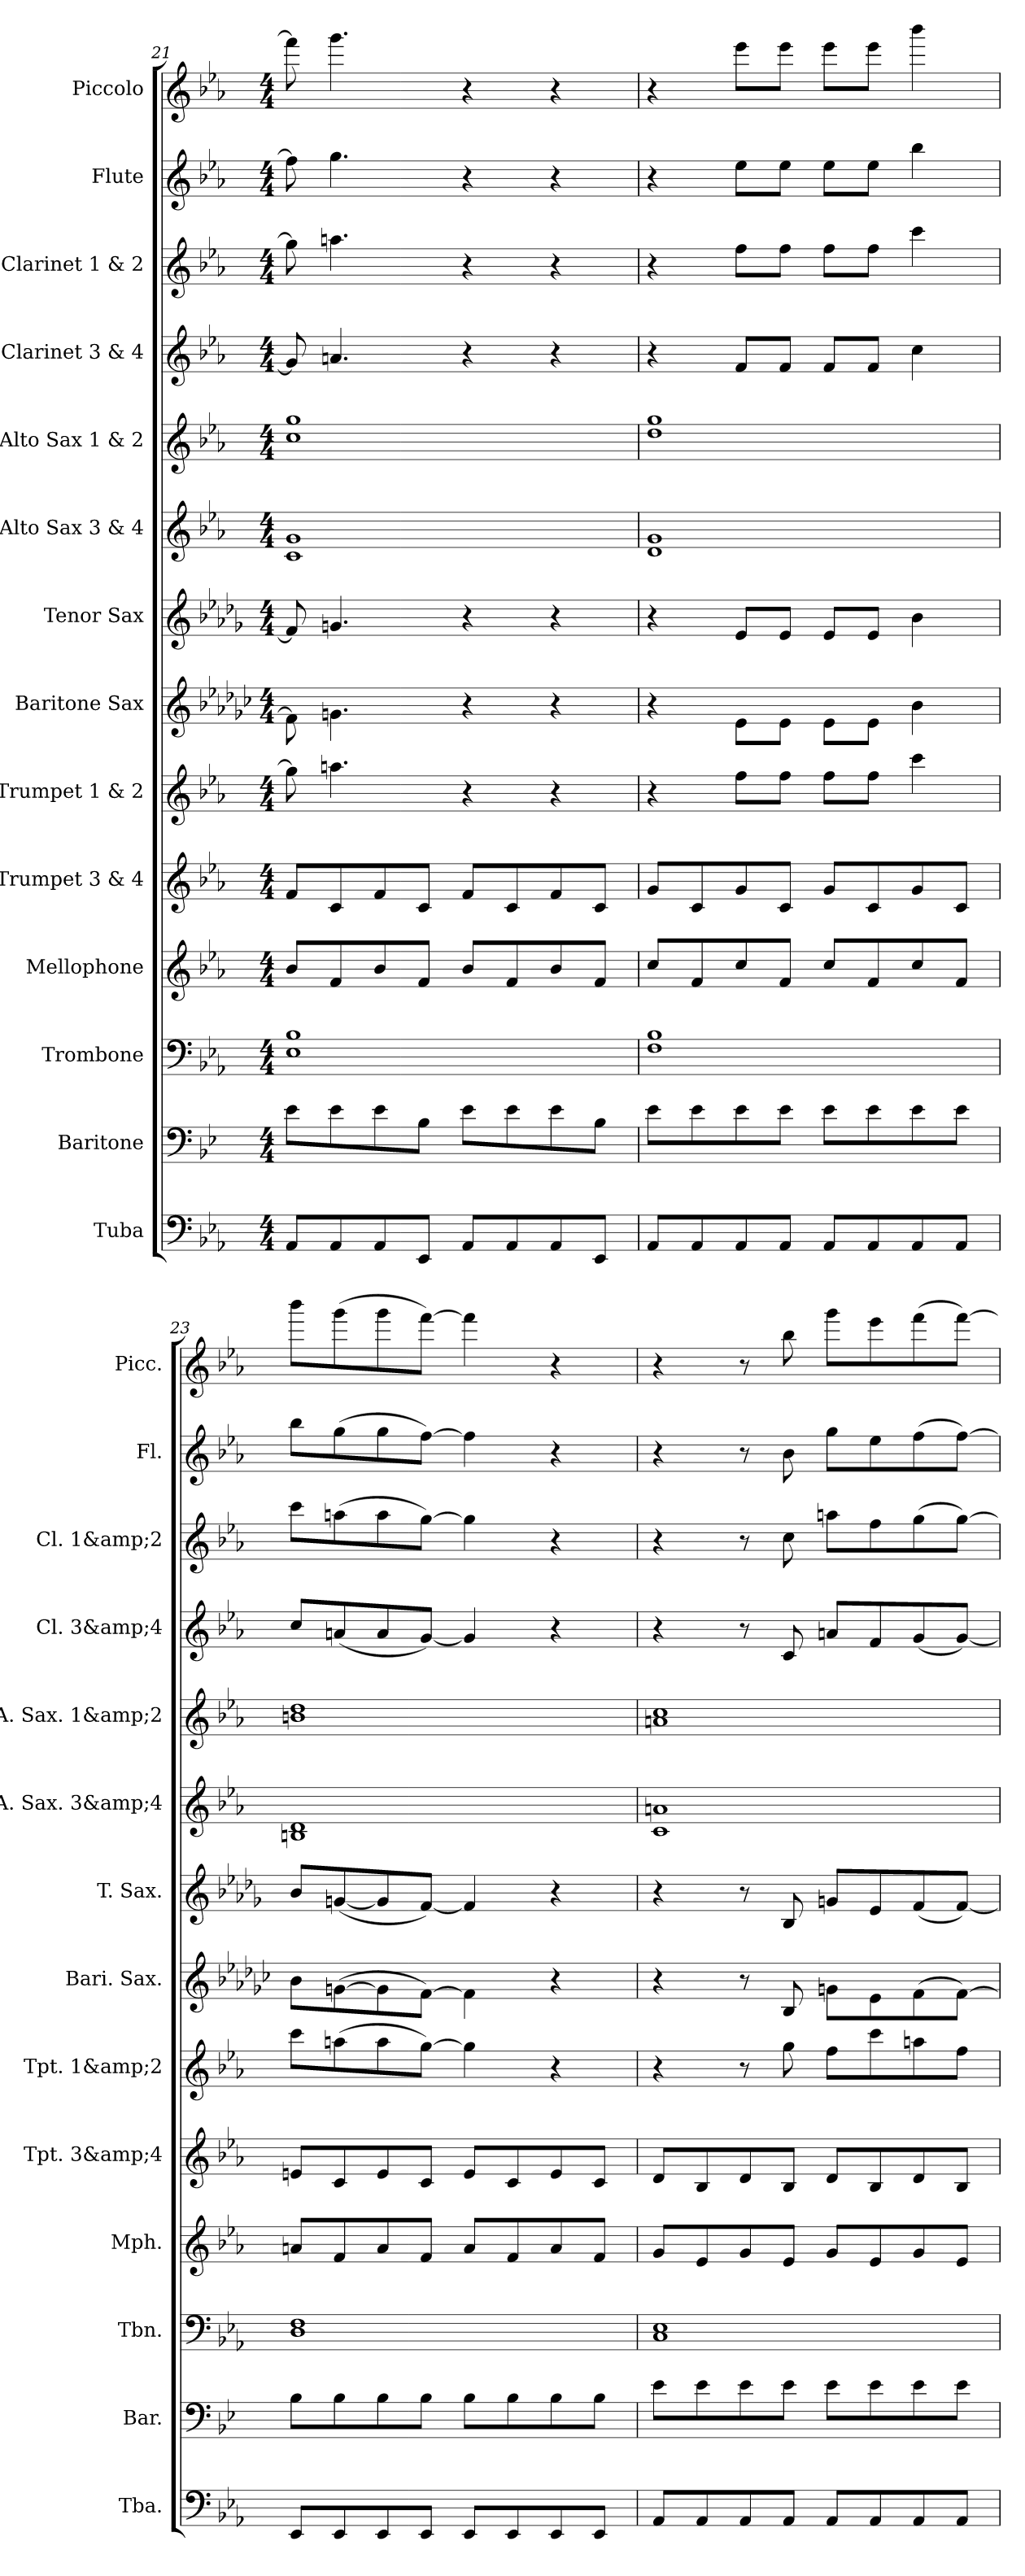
**kern	**kern	**kern	**kern	**kern	**kern	**kern	**kern	**kern	**kern	**kern	**kern	**kern	**kern
*part14	*part13	*part12	*part11	*part10	*part9	*part8	*part7	*part6	*part5	*part4	*part3	*part2	*part1
*staff14	*staff13	*staff12	*staff11	*staff10	*staff9	*staff8	*staff7	*staff6	*staff5	*staff4	*staff3	*staff2	*staff1
*I"Tuba	*I"Baritone	*I"Trombone	*I"Mellophone	*I"Trumpet 3 &amp; 4	*I"Trumpet 1 &amp; 2	*I"Baritone Sax	*I"Tenor Sax	*I"Alto Sax 3 &amp; 4	*I"Alto Sax 1 &amp; 2	*I"Clarinet 3 &amp; 4	*I"Clarinet 1 &amp; 2	*I"Flute	*I"Piccolo
*I'Tba.	*I'Bar.	*I'Tbn.	*I'Mph.	*I'Tpt. 3&amp;4	*I'Tpt. 1&amp;2	*I'Bari. Sax.	*I'T. Sax.	*I'A. Sax. 3&amp;4	*I'A. Sax. 1&amp;2	*I'Cl. 3&amp;4	*I'Cl. 1&amp;2	*I'Fl.	*I'Picc.
*clefF4	*clefF4	*clefF4	*clefG2	*clefG2	*clefG2	*clefG2	*clefG2	*clefG2	*clefG2	*clefG2	*clefG2	*clefG2	*clefG2
*	*ITrd4c7	*	*ITrd4c7	*ITrd1c2	*ITrd1c2	*ITrd12c21	*ITrd8c14	*ITrd5c9	*ITrd5c9	*ITrd1c2	*ITrd1c2	*	*ITrd-7c-12
*k[b-e-a-]	*k[b-e-a-]	*k[b-e-a-]	*k[b-e-a-d-]	*k[b-e-a-d-g-]	*k[b-e-a-d-g-]	*k[b-e-a-d-g-c-]	*k[b-e-a-d-g-]	*k[b-e-a-d-g-c-]	*k[b-e-a-d-g-c-]	*k[b-e-a-d-g-]	*k[b-e-a-d-g-]	*k[b-e-a-]	*k[b-e-a-]
*M4/4	*M4/4	*M4/4	*M4/4	*M4/4	*M4/4	*M4/4	*M4/4	*M4/4	*M4/4	*M4/4	*M4/4	*M4/4	*M4/4
=21	=21	=21	=21	=21	=21	=21	=21	=21	=21	=21	=21	=21	=21
8AA-/L	8A-\L	1E- 1B-	8e-/L	8e-/L	8ff\]	8F\]	8F/]	1E- 1B-	1e- 1b-	8f/]	8ff\]	8ff\]	8ffff\]
8AA-/	8A-\	.	8B-/	8B-/	4.ggn\	4.Gn\	4.Gn/	.	.	4.gn/	4.ggn\	4.gg\	4.gggg\
8AA-/	8A-\	.	8e-/	8e-/	.	.	.	.	.	.	.	.	.
8EE-/J	8E-\J	.	8B-/J	8B-/J	.	.	.	.	.	.	.	.	.
8AA-/L	8A-\L	.	8e-/L	8e-/L	4r	4r	4r	.	.	4r	4r	4r	4r
8AA-/	8A-\	.	8B-/	8B-/	.	.	.	.	.	.	.	.	.
8AA-/	8A-\	.	8e-/	8e-/	4r	4r	4r	.	.	4r	4r	4r	4r
8EE-/J	8E-\J	.	8B-/J	8B-/J	.	.	.	.	.	.	.	.	.
=22	=22	=22	=22	=22	=22	=22	=22	=22	=22	=22	=22	=22	=22
8AA-/L	8A-\L	1F 1B-	8f/L	8f/L	4r	4r	4r	1F 1B-	1f 1b-	4r	4r	4r	4r
8AA-/	8A-\	.	8B-/	8B-/	.	.	.	.	.	.	.	.	.
8AA-/	8A-\	.	8f/	8f/	8ee-\L	8E-\L	8E-/L	.	.	8e-/L	8ee-\L	8ee-\L	8eeee-\L
8AA-/J	8A-\J	.	8B-/J	8B-/J	8ee-\J	8E-\J	8E-/J	.	.	8e-/J	8ee-\J	8ee-\J	8eeee-\J
8AA-/L	8A-\L	.	8f/L	8f/L	8ee-\L	8E-\L	8E-/L	.	.	8e-/L	8ee-\L	8ee-\L	8eeee-\L
8AA-/	8A-\	.	8B-/	8B-/	8ee-\J	8E-\J	8E-/J	.	.	8e-/J	8ee-\J	8ee-\J	8eeee-\J
8AA-/	8A-\	.	8f/	8f/	4bb-\	4B-\	4B-\	.	.	4b-\	4bb-\	4bb-\	4bbbb-\
8AA-/J	8A-\J	.	8B-/J	8B-/J	.	.	.	.	.	.	.	.	.
=23	=23	=23	=23	=23	=23	=23	=23	=23	=23	=23	=23	=23	=23
8EE-/L	8E-\L	1D 1F	8dn/L	8dn/L	8bb-\L	8B-\L	8B-/L	1Dn 1F	1dn 1f	8b-/L	8bb-\L	8bb-\L	8bbbb-\L
8EE-/	8E-\	.	8B-/	8B-/	(8ggn\	([8Gn\	([8Gn/	.	.	(8gn/	(8ggn\	(8gg\	(8gggg\
8EE-/	8E-\	.	8d/	8d/	8gg\	8G\]	8G/]	.	.	8g/	8gg\	8gg\	8gggg\
8EE-/J	8E-\J	.	8B-/J	8B-/J	[8ff\J)	[8F\J)	[8F/J)	.	.	[8f/J)	[8ff\J)	[8ff\J)	[8ffff\J)
8EE-/L	8E-\L	.	8d/L	8d/L	4ff\]	4F\]	4F/]	.	.	4f/]	4ff\]	4ff\]	4ffff\]
8EE-/	8E-\	.	8B-/	8B-/	.	.	.	.	.	.	.	.	.
8EE-/	8E-\	.	8d/	8d/	4r	4r	4r	.	.	4r	4r	4r	4r
8EE-/J	8E-\J	.	8B-/J	8B-/J	.	.	.	.	.	.	.	.	.
=24	=24	=24	=24	=24	=24	=24	=24	=24	=24	=24	=24	=24	=24
8AA-/L	8A-\L	1C 1E-	8c/L	8c/L	4r	4r	4r	1E- 1cn	1cn 1e-	4r	4r	4r	4r
8AA-/	8A-\	.	8A-/	8A-/	.	.	.	.	.	.	.	.	.
8AA-/	8A-\	.	8c/	8c/	8r	8r	8r	.	.	8r	8r	8r	8r
8AA-/J	8A-\J	.	8A-/J	8A-/J	8ff\	8BB-/	8BB-/	.	.	8B-/	8b-\	8b-\	8bbb-\
8AA-/L	8A-\L	.	8c/L	8c/L	8ee-\L	8Gn\L	8Gn/L	.	.	8gn/L	8ggn\L	8gg\L	8gggg\L
8AA-/	8A-\	.	8A-/	8A-/	8bb-\	8E-\	8E-/	.	.	8e-/	8ee-\	8ee-\	8eeee-\
8AA-/	8A-\	.	8c/	8c/	8ggn\	(8F\	(8F/	.	.	(8f/	(8ff\	(8ff\	(8ffff\
8AA-/J	8A-\J	.	8A-/J	8A-/J	8ee-\J	[8F\J)	[8F/J)	.	.	[8f/J)	[8ff\J)	[8ff\J)	[8ffff\J)
=	=	=	=	=	=	=	=	=	=	=	=	=	=
*-	*-	*-	*-	*-	*-	*-	*-	*-	*-	*-	*-	*-	*-
